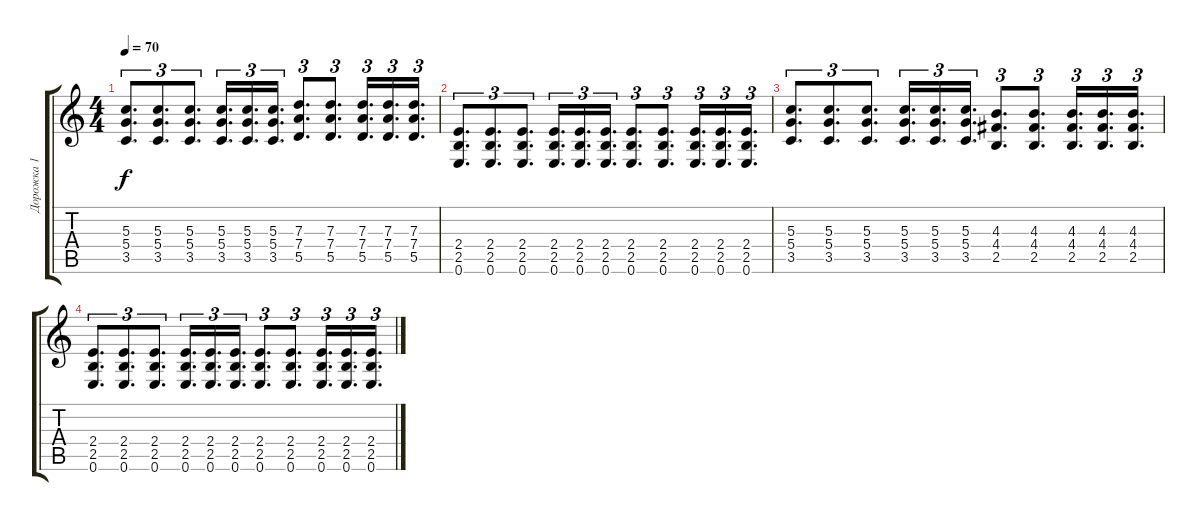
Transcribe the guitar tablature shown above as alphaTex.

\track ("Дорожка 1" "Дорожка 1") {instrument distortionguitar}
\staff {score tabs}
\tuning (E4 B3 G3 D3 A2 E2) {hide}
\ts (4 4)
\tempo 70
\clef g2
\ks c
(5.3 5.4 3.5).8{d tu (3 2) dy f} (5.3 5.4 3.5).8{d tu (3 2)} (5.3 5.4 3.5).8{d tu (3 2)} (5.3 5.4 3.5).16{d tu (3 2)} (5.3 5.4 3.5).16{d tu (3 2)} (5.3 5.4 3.5).16{d tu (3 2)} (7.3 7.4 5.5).8{d tu (3 2)} (7.3 7.4 5.5).8{d tu (3 2)} (7.3 7.4 5.5).16{d tu (3 2)} (7.3 7.4 5.5).16{d tu (3 2)} (7.3 7.4 5.5).16{d tu (3 2)} |
(2.4 2.5 0.6).8{d tu (3 2)} (2.4 2.5 0.6).8{d tu (3 2)} (2.4 2.5 0.6).8{d tu (3 2)} (2.4 2.5 0.6).16{d tu (3 2)} (2.4 2.5 0.6).16{d tu (3 2)} (2.4 2.5 0.6).16{d tu (3 2)} (2.4 2.5 0.6).8{d tu (3 2)} (2.4 2.5 0.6).8{d tu (3 2)} (2.4 2.5 0.6).16{d tu (3 2)} (2.4 2.5 0.6).16{d tu (3 2)} (2.4 2.5 0.6).16{d tu (3 2)} |
(5.3 5.4 3.5).8{d tu (3 2)} (5.3 5.4 3.5).8{d tu (3 2)} (5.3 5.4 3.5).8{d tu (3 2)} (5.3 5.4 3.5).16{d tu (3 2)} (5.3 5.4 3.5).16{d tu (3 2)} (5.3 5.4 3.5).16{d tu (3 2)} (4.3 4.4 2.5).8{d tu (3 2)} (4.3 4.4 2.5).8{d tu (3 2)} (4.3 4.4 2.5).16{d tu (3 2)} (4.3 4.4 2.5).16{d tu (3 2)} (4.3 4.4 2.5).16{d tu (3 2)} |
(2.4 2.5 0.6).8{d tu (3 2)} (2.4 2.5 0.6).8{d tu (3 2)} (2.4 2.5 0.6).8{d tu (3 2)} (2.4 2.5 0.6).16{d tu (3 2)} (2.4 2.5 0.6).16{d tu (3 2)} (2.4 2.5 0.6).16{d tu (3 2)} (2.4 2.5 0.6).8{d tu (3 2)} (2.4 2.5 0.6).8{d tu (3 2)} (2.4 2.5 0.6).16{d tu (3 2)} (2.4 2.5 0.6).16{d tu (3 2)} (2.4 2.5 0.6).16{d tu (3 2)}
